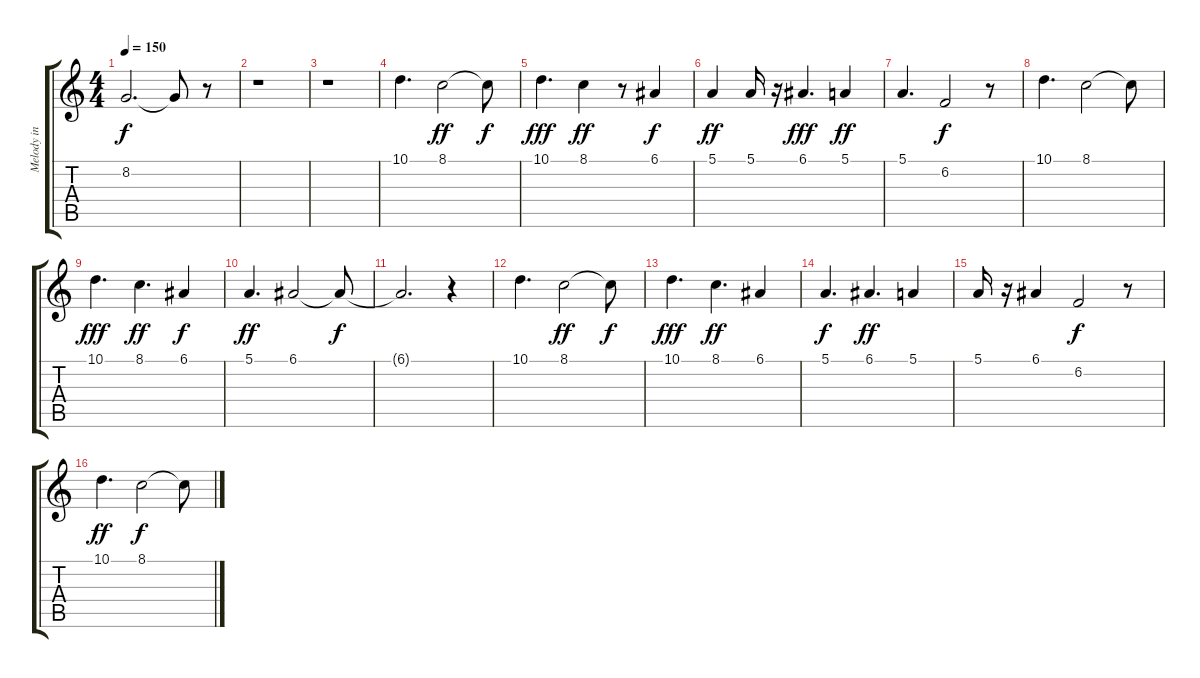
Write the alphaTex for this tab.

\track ("Melody in " "Melody in ") {instrument trumpet}
\staff {score tabs}
\tuning (E4 B3 G3 D3 A2 E2) {hide}
\ts (4 4)
\tempo 150
\clef g2
\ks c
8.2{t}.2{d dy f} 8.2{t}.8 r.8 |
r.1 |
r.1 |
10.1.4{d} 8.1.2{dy ff} 8.1{t}.8{dy f} |
10.1.4{d dy fff} 8.1.4{dy ff} r.8 6.1.4{dy f} |
5.1.4{dy ff} 5.1.16 r.16 6.1.4{d dy fff} 5.1.4{dy ff} |
5.1.4{d} 6.2.2{dy f} r.8 |
10.1.4{d} 8.1.2 8.1{t}.8 |
10.1.4{d dy fff} 8.1.4{d dy ff} 6.1.4{dy f} |
5.1.4{d dy ff} 6.1.2 6.1{t}.8{dy f} |
6.1{t}.2{d} r.4 |
10.1.4{d} 8.1.2{dy ff} 8.1{t}.8{dy f} |
10.1.4{d dy fff} 8.1.4{d dy ff} 6.1.4 |
5.1.4{d dy f} 6.1.4{d dy ff} 5.1.4 |
5.1.16 r.16 6.1.4 6.2.2{dy f} r.8 |
10.1.4{d dy ff} 8.1.2{dy f} 8.1{t}.8
